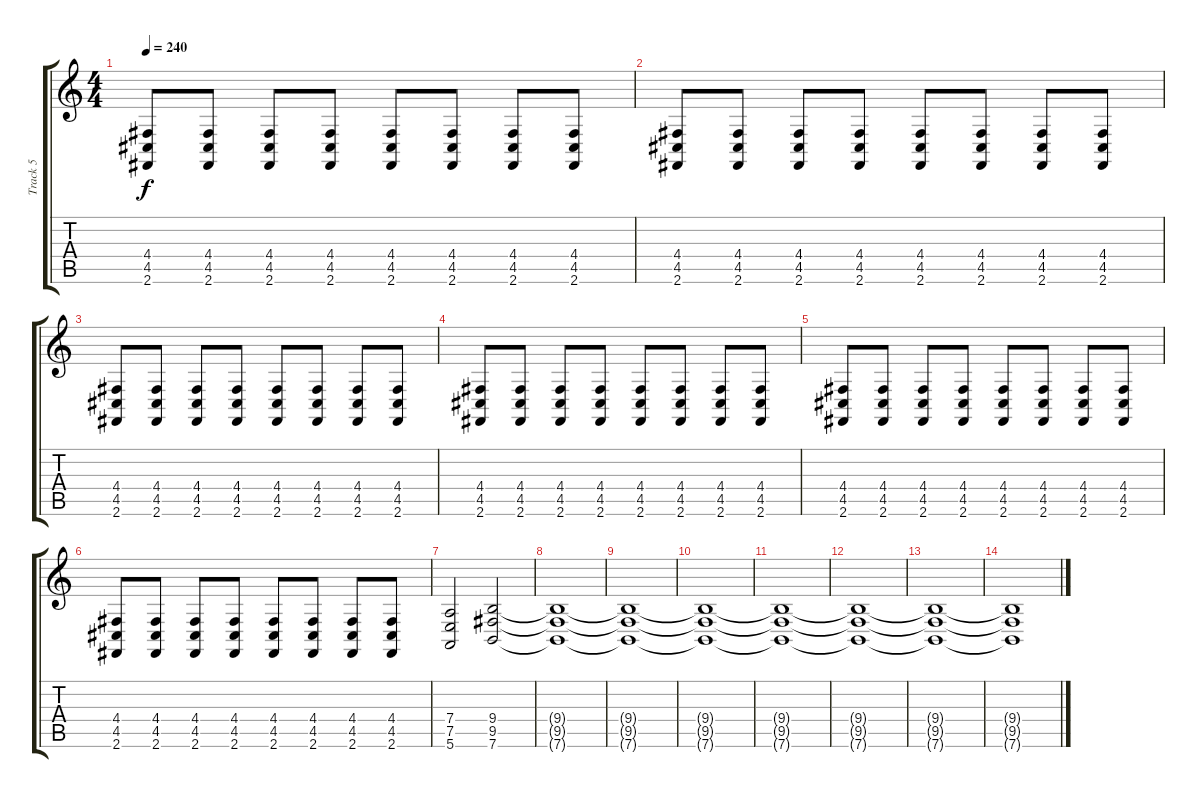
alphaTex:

\track ("Track 5" "Track 5") {instrument violin}
\staff {score tabs}
\tuning (E4 B3 G3 D3 A2 E2) {hide}
\ts (4 4)
\tempo 240
\clef g2
\ks c
(4.4 4.5 2.6).8{dy f volume 16} (4.4 4.5 2.6).8 (4.4 4.5 2.6).8 (4.4 4.5 2.6).8 (4.4 4.5 2.6).8 (4.4 4.5 2.6).8 (4.4 4.5 2.6).8 (4.4 4.5 2.6).8 |
(4.4 4.5 2.6).8 (4.4 4.5 2.6).8 (4.4 4.5 2.6).8 (4.4 4.5 2.6).8 (4.4 4.5 2.6).8 (4.4 4.5 2.6).8 (4.4 4.5 2.6).8 (4.4 4.5 2.6).8 |
(4.4 4.5 2.6).8 (4.4 4.5 2.6).8 (4.4 4.5 2.6).8 (4.4 4.5 2.6).8 (4.4 4.5 2.6).8 (4.4 4.5 2.6).8 (4.4 4.5 2.6).8 (4.4 4.5 2.6).8 |
(4.4 4.5 2.6).8 (4.4 4.5 2.6).8 (4.4 4.5 2.6).8 (4.4 4.5 2.6).8 (4.4 4.5 2.6).8 (4.4 4.5 2.6).8 (4.4 4.5 2.6).8 (4.4 4.5 2.6).8 |
(4.4 4.5 2.6).8 (4.4 4.5 2.6).8 (4.4 4.5 2.6).8 (4.4 4.5 2.6).8 (4.4 4.5 2.6).8 (4.4 4.5 2.6).8 (4.4 4.5 2.6).8 (4.4 4.5 2.6).8 |
(4.4 4.5 2.6).8 (4.4 4.5 2.6).8 (4.4 4.5 2.6).8 (4.4 4.5 2.6).8 (4.4 4.5 2.6).8 (4.4 4.5 2.6).8 (4.4 4.5 2.6).8 (4.4 4.5 2.6).8 |
(7.4 7.5 5.6).2 (9.4 9.5 7.6).2 |
(9.4{t} 9.5{t} 7.6{t}).1 |
(9.4{t} 9.5{t} 7.6{t}).1 |
(9.4{t} 9.5{t} 7.6{t}).1 |
(9.4{t} 9.5{t} 7.6{t}).1 |
(9.4{t} 9.5{t} 7.6{t}).1 |
(9.4{t} 9.5{t} 7.6{t}).1 |
(9.4{t} 9.5{t} 7.6{t}).1
